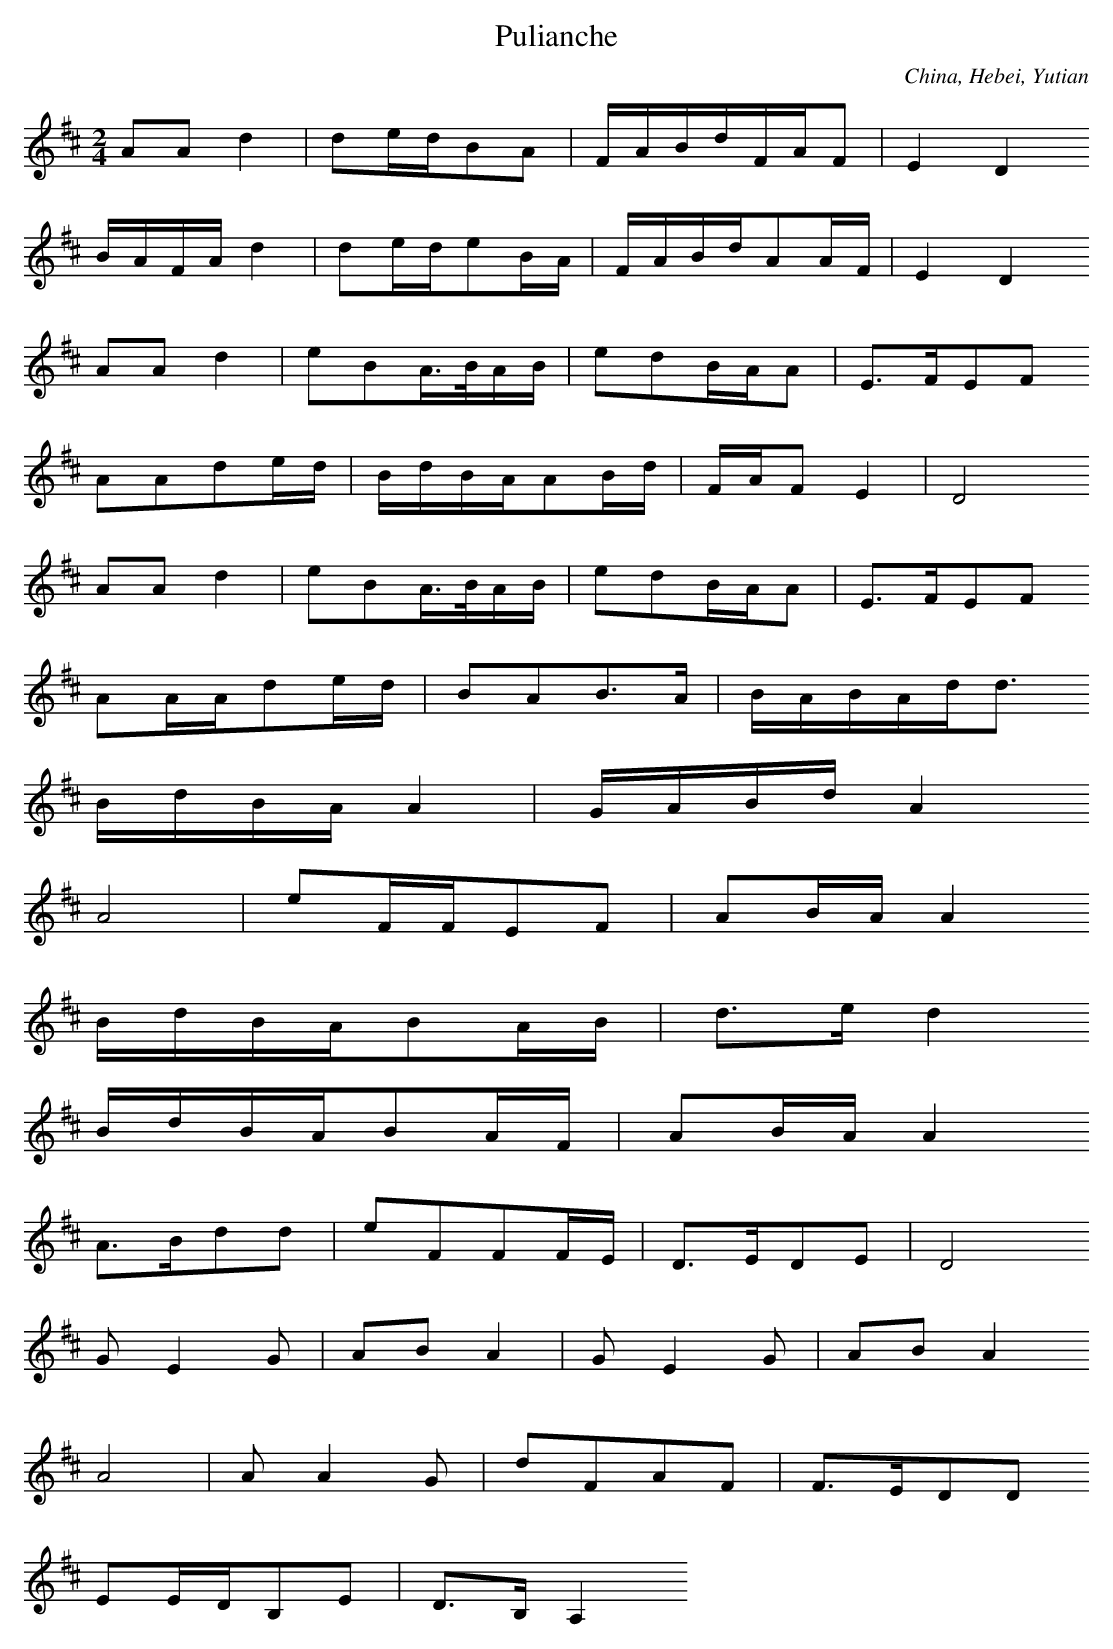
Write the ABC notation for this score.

X:1
T: Pulianche
O: China, Hebei, Yutian
M: 2/4
L: 1/32
K: D
A4A4d8 | d4e2d2B4A4 | F2A2B2d2F2A2F4 | E8D8
B2A2F2A2d8 | d4e2d2e4B2A2 | F2A2B2d2A4A2F2 | E8D8
A4A4d8 | e4B4A3BA2B2 | e4d4B2A2A4 | E6F2E4F4
A4A4d4e2d2 | B2d2B2A2A4B2d2 | F2A2F4E8 | D16
A4A4d8 | e4B4A3BA2B2 | e4d4B2A2A4 | E6F2E4F4
A4A2A2d4e2d2 | B4A4B6A2 | B2A2B2A2d2d6
B2d2B2A2A8 | G2A2B2d2A8
A16 | e4F2F2E4F4 | A4B2A2A8
B2d2B2A2B4A2B2 | d6e2d8
B2d2B2A2B4A2F2 | A4B2A2A8
A6B2d4d4 | e4F4F4F2E2 | D6E2D4E4 | D16
G4E8G4 | A4B4A8 | G4E8G4 | A4B4A8
A16 | A4A8G4 | d4F4A4F4 | F6E2D4D4
E4E2D2B,4E4 | D6B,2A,8
